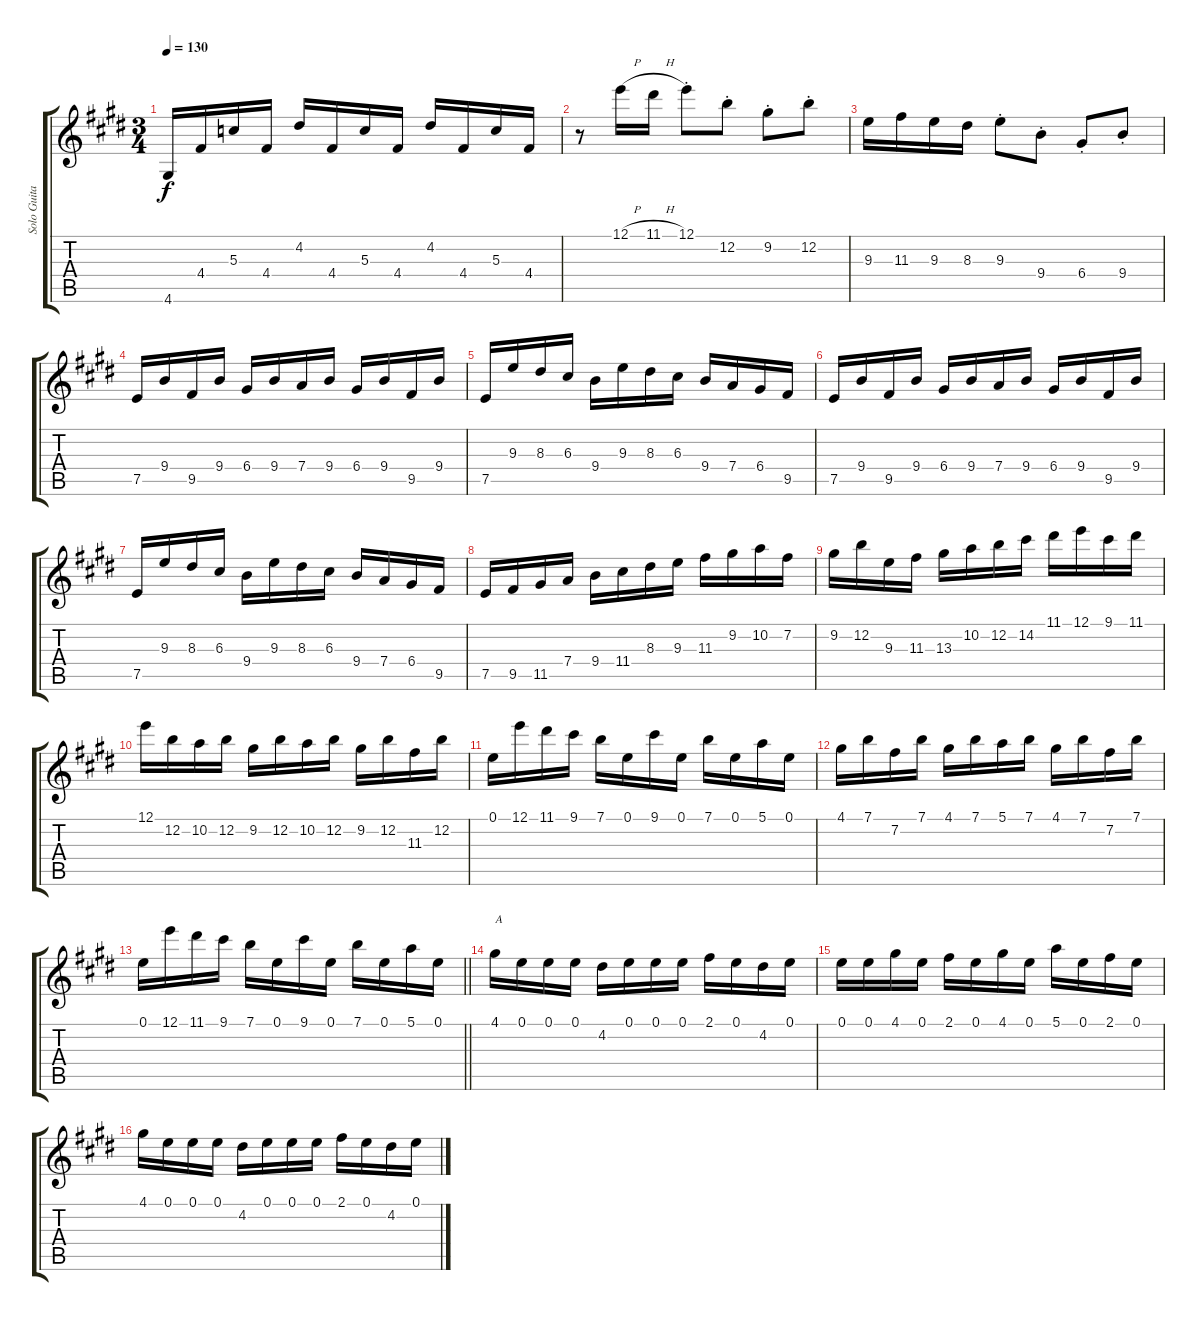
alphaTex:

\track ("Solo Guitar 1" "Solo Guita") {instrument overdrivenguitar}
\staff {score tabs}
\tuning (E4 B3 G3 D3 A2 E2) {hide}
\ts (3 4)
\tempo 130
\clef g2
\ks e
4.6.16{dy f} 4.4.16 5.3.16 4.4.16 4.2.16 4.4.16 5.3.16 4.4.16 4.2.16 4.4.16 5.3.16 4.4.16 |
r.8 12.1{h}.16 11.1{h}.16 12.1{st}.8 12.2{st}.8 9.2{st}.8 12.2{st}.8 |
9.3.16 11.3.16 9.3.16 8.3.16 9.3{st}.8 9.4{st}.8 6.4{st}.8 9.4{st}.8 |
7.5.16 9.4.16 9.5.16 9.4.16 6.4.16 9.4.16 7.4.16 9.4.16 6.4.16 9.4.16 9.5.16 9.4.16 |
7.5.16 9.3.16 8.3.16 6.3.16 9.4.16 9.3.16 8.3.16 6.3.16 9.4.16 7.4.16 6.4.16 9.5.16 |
7.5.16 9.4.16 9.5.16 9.4.16 6.4.16 9.4.16 7.4.16 9.4.16 6.4.16 9.4.16 9.5.16 9.4.16 |
7.5.16 9.3.16 8.3.16 6.3.16 9.4.16 9.3.16 8.3.16 6.3.16 9.4.16 7.4.16 6.4.16 9.5.16 |
7.5.16 9.5.16 11.5.16 7.4.16 9.4.16 11.4.16 8.3.16 9.3.16 11.3.16 9.2.16 10.2.16 7.2.16 |
9.2.16 12.2.16 9.3.16 11.3.16 13.3.16 10.2.16 12.2.16 14.2.16 11.1.16 12.1.16 9.1.16 11.1.16 |
12.1.16 12.2.16 10.2.16 12.2.16 9.2.16 12.2.16 10.2.16 12.2.16 9.2.16 12.2.16 11.3.16 12.2.16 |
0.1.16 12.1.16 11.1.16 9.1.16 7.1.16 0.1.16 9.1.16 0.1.16 7.1.16 0.1.16 5.1.16 0.1.16 |
4.1.16 7.1.16 7.2.16 7.1.16 4.1.16 7.1.16 5.1.16 7.1.16 4.1.16 7.1.16 7.2.16 7.1.16 |
\barLineRight lightlight
0.1.16 12.1.16 11.1.16 9.1.16 7.1.16 0.1.16 9.1.16 0.1.16 7.1.16 0.1.16 5.1.16 0.1.16 |
4.1.16{txt "A"} 0.1.16 0.1.16 0.1.16 4.2.16 0.1.16 0.1.16 0.1.16 2.1.16 0.1.16 4.2.16 0.1.16 |
0.1.16 0.1.16 4.1.16 0.1.16 2.1.16 0.1.16 4.1.16 0.1.16 5.1.16 0.1.16 2.1.16 0.1.16 |
4.1.16 0.1.16 0.1.16 0.1.16 4.2.16 0.1.16 0.1.16 0.1.16 2.1.16 0.1.16 4.2.16 0.1.16
